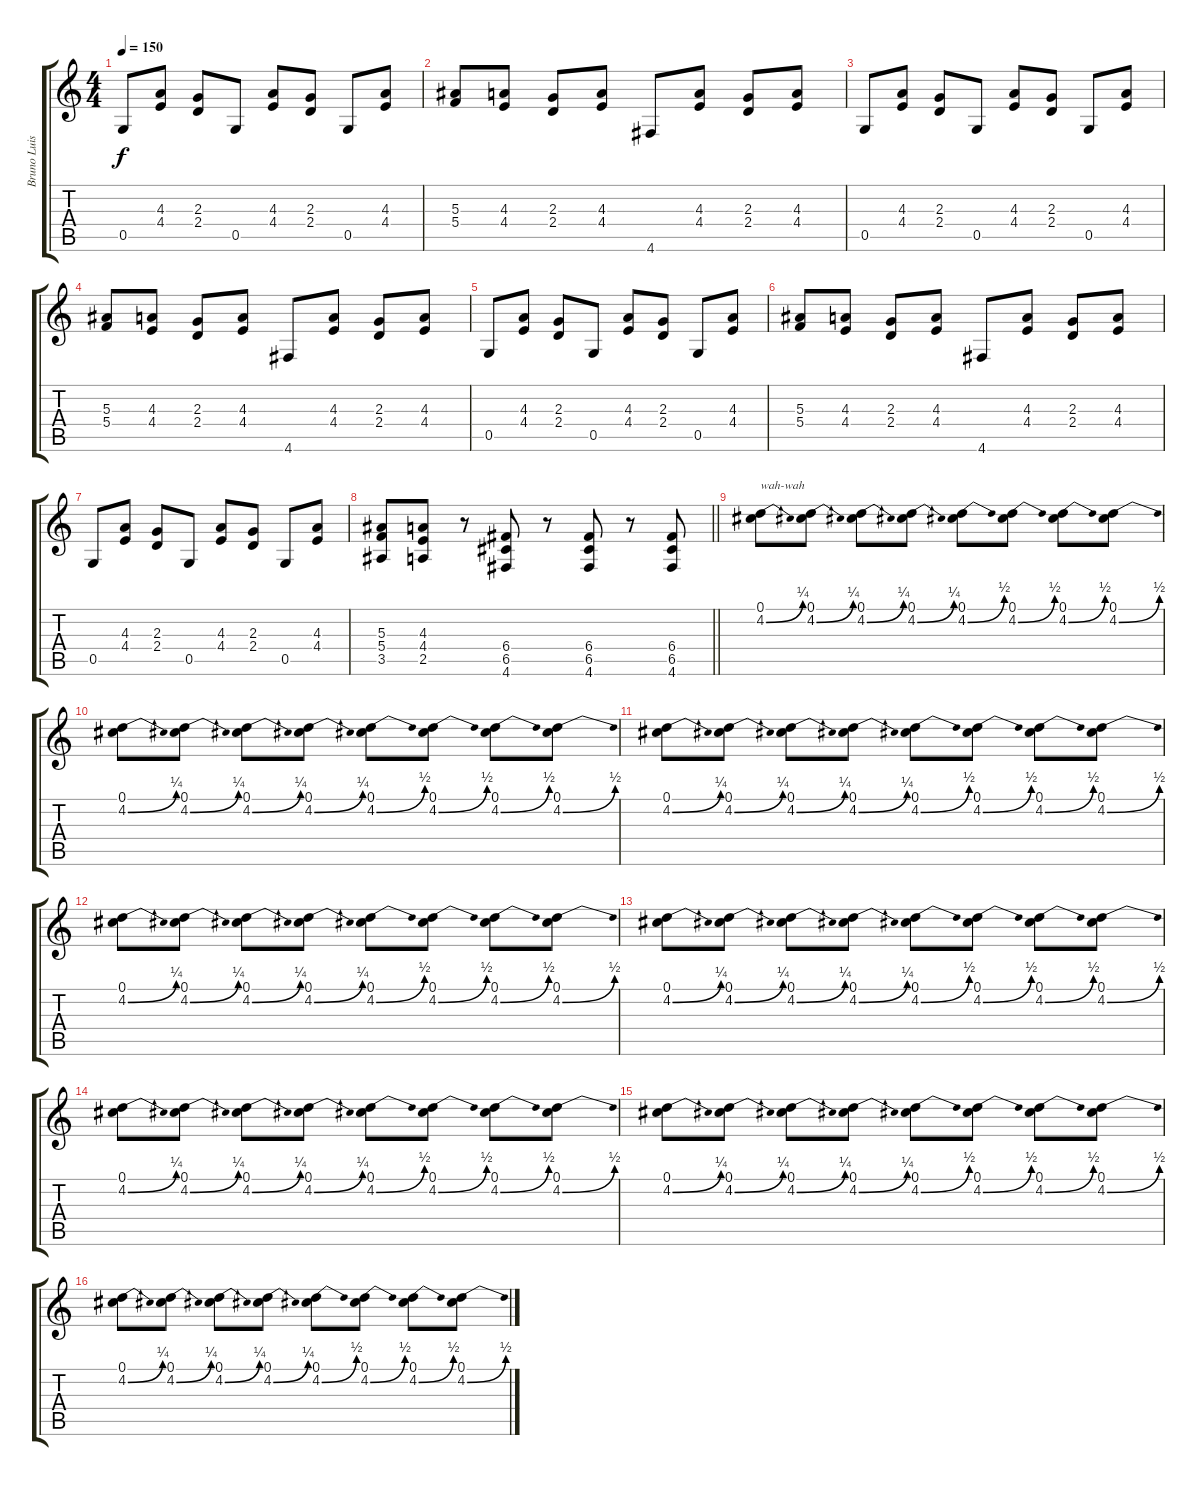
\track ("Bruno Luis" "Bruno Luis") {instrument distortionguitar}
\staff {score tabs}
\tuning (D4 A3 F3 C3 G2 D2) {hide}
\ts (4 4)
\tempo 150
\clef g2
\ks c
0.5.8{dy f} (4.3 4.4).8 (2.3 2.4).8 0.5.8 (4.3 4.4).8 (2.3 2.4).8 0.5.8 (4.3 4.4).8 |
(5.3 5.4).8 (4.3 4.4).8 (2.3 2.4).8 (4.3 4.4).8 4.6.8 (4.3 4.4).8 (2.3 2.4).8 (4.3 4.4).8 |
0.5.8 (4.3 4.4).8 (2.3 2.4).8 0.5.8 (4.3 4.4).8 (2.3 2.4).8 0.5.8 (4.3 4.4).8 |
(5.3 5.4).8 (4.3 4.4).8 (2.3 2.4).8 (4.3 4.4).8 4.6.8 (4.3 4.4).8 (2.3 2.4).8 (4.3 4.4).8 |
0.5.8 (4.3 4.4).8 (2.3 2.4).8 0.5.8 (4.3 4.4).8 (2.3 2.4).8 0.5.8 (4.3 4.4).8 |
(5.3 5.4).8 (4.3 4.4).8 (2.3 2.4).8 (4.3 4.4).8 4.6.8 (4.3 4.4).8 (2.3 2.4).8 (4.3 4.4).8 |
0.5.8 (4.3 4.4).8 (2.3 2.4).8 0.5.8 (4.3 4.4).8 (2.3 2.4).8 0.5.8 (4.3 4.4).8 |
\barLineRight lightlight
(5.3 5.4 3.5).8 (4.3 4.4 2.5).8 r.8 (6.4 6.5 4.6).8 r.8 (6.4 6.5 4.6).8 r.8 (6.4 6.5 4.6).8 |
(0.1 4.2{be (bend 0 0 60 1)}).8{txt "wah-wah" volume 7} (0.1 4.2{be (bend 0 0 60 1)}).8 (0.1 4.2{be (bend 0 0 60 1)}).8 (0.1 4.2{be (bend 0 0 60 1)}).8 (0.1 4.2{be (bend 0 0 60 2)}).8 (0.1 4.2{be (bend 0 0 60 2)}).8 (0.1 4.2{be (bend 0 0 60 2)}).8 (0.1 4.2{be (bend 0 0 60 2)}).8 |
(0.1 4.2{be (bend 0 0 60 1)}).8 (0.1 4.2{be (bend 0 0 60 1)}).8 (0.1 4.2{be (bend 0 0 60 1)}).8 (0.1 4.2{be (bend 0 0 60 1)}).8 (0.1 4.2{be (bend 0 0 60 2)}).8 (0.1 4.2{be (bend 0 0 60 2)}).8 (0.1 4.2{be (bend 0 0 60 2)}).8 (0.1 4.2{be (bend 0 0 60 2)}).8 |
(0.1 4.2{be (bend 0 0 60 1)}).8 (0.1 4.2{be (bend 0 0 60 1)}).8 (0.1 4.2{be (bend 0 0 60 1)}).8 (0.1 4.2{be (bend 0 0 60 1)}).8 (0.1 4.2{be (bend 0 0 60 2)}).8 (0.1 4.2{be (bend 0 0 60 2)}).8 (0.1 4.2{be (bend 0 0 60 2)}).8 (0.1 4.2{be (bend 0 0 60 2)}).8 |
(0.1 4.2{be (bend 0 0 60 1)}).8 (0.1 4.2{be (bend 0 0 60 1)}).8 (0.1 4.2{be (bend 0 0 60 1)}).8 (0.1 4.2{be (bend 0 0 60 1)}).8 (0.1 4.2{be (bend 0 0 60 2)}).8 (0.1 4.2{be (bend 0 0 60 2)}).8 (0.1 4.2{be (bend 0 0 60 2)}).8 (0.1 4.2{be (bend 0 0 60 2)}).8 |
(0.1 4.2{be (bend 0 0 60 1)}).8 (0.1 4.2{be (bend 0 0 60 1)}).8 (0.1 4.2{be (bend 0 0 60 1)}).8 (0.1 4.2{be (bend 0 0 60 1)}).8 (0.1 4.2{be (bend 0 0 60 2)}).8 (0.1 4.2{be (bend 0 0 60 2)}).8 (0.1 4.2{be (bend 0 0 60 2)}).8 (0.1 4.2{be (bend 0 0 60 2)}).8 |
(0.1 4.2{be (bend 0 0 60 1)}).8 (0.1 4.2{be (bend 0 0 60 1)}).8 (0.1 4.2{be (bend 0 0 60 1)}).8 (0.1 4.2{be (bend 0 0 60 1)}).8 (0.1 4.2{be (bend 0 0 60 2)}).8 (0.1 4.2{be (bend 0 0 60 2)}).8 (0.1 4.2{be (bend 0 0 60 2)}).8 (0.1 4.2{be (bend 0 0 60 2)}).8 |
(0.1 4.2{be (bend 0 0 60 1)}).8 (0.1 4.2{be (bend 0 0 60 1)}).8 (0.1 4.2{be (bend 0 0 60 1)}).8 (0.1 4.2{be (bend 0 0 60 1)}).8 (0.1 4.2{be (bend 0 0 60 2)}).8 (0.1 4.2{be (bend 0 0 60 2)}).8 (0.1 4.2{be (bend 0 0 60 2)}).8 (0.1 4.2{be (bend 0 0 60 2)}).8 |
(0.1 4.2{be (bend 0 0 60 1)}).8 (0.1 4.2{be (bend 0 0 60 1)}).8 (0.1 4.2{be (bend 0 0 60 1)}).8 (0.1 4.2{be (bend 0 0 60 1)}).8 (0.1 4.2{be (bend 0 0 60 2)}).8 (0.1 4.2{be (bend 0 0 60 2)}).8 (0.1 4.2{be (bend 0 0 60 2)}).8 (0.1 4.2{be (bend 0 0 60 2)}).8
